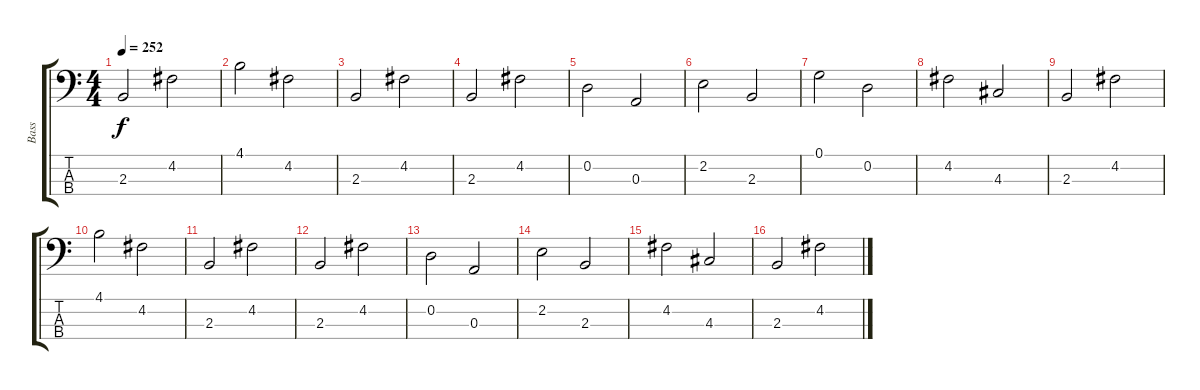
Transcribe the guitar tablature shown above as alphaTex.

\track ("Bass" "Bass") {instrument electricbassfinger}
\staff {score tabs}
\tuning (G2 D2 A1 E1) {hide}
\ts (4 4)
\tempo 252
\clef f4
\ks c
2.3.2{dy f} 4.2.2 |
4.1.2 4.2.2 |
2.3.2 4.2.2 |
2.3.2 4.2.2 |
0.2.2 0.3.2 |
2.2.2 2.3.2 |
0.1.2 0.2.2 |
4.2.2 4.3.2 |
2.3.2 4.2.2 |
4.1.2 4.2.2 |
2.3.2 4.2.2 |
2.3.2 4.2.2 |
0.2.2 0.3.2 |
2.2.2 2.3.2 |
4.2.2 4.3.2 |
2.3.2 4.2.2
